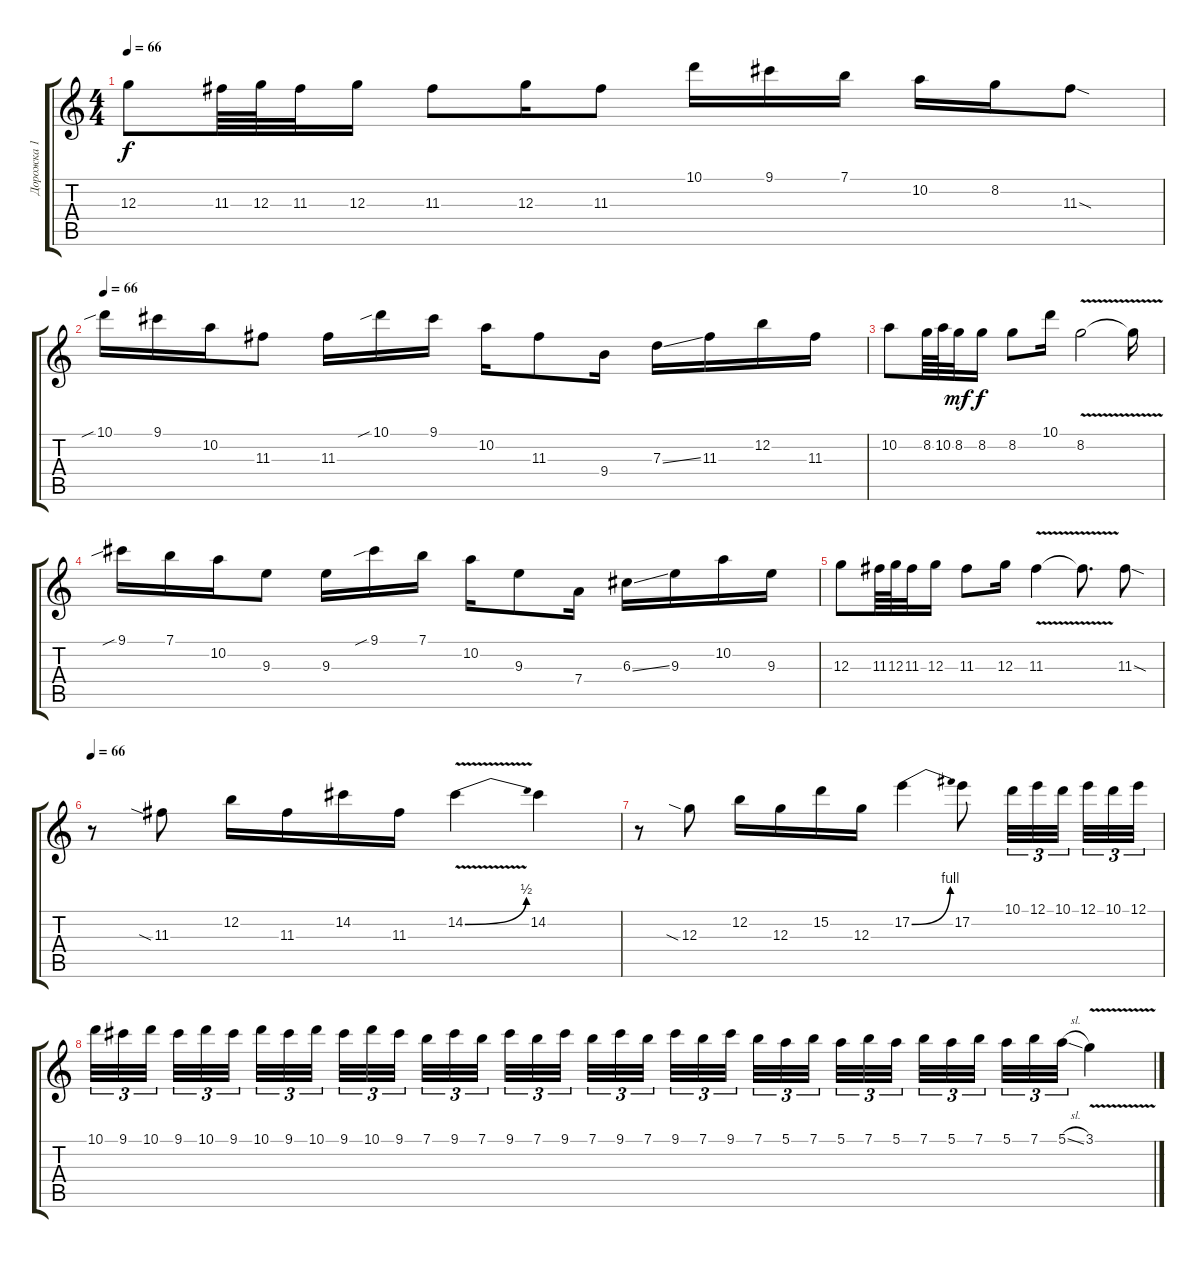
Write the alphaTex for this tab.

\track ("Дорожка 1" "Дорожка 1") {instrument overdrivenguitar}
\staff {score tabs}
\tuning (E4 B3 G3 D3 A2 E2) {hide}
\ts (4 4)
\tempo 66
\clef g2
\ks c
12.3.8{dy f} 11.3.64 12.3.64 11.3.32 12.3.16 11.3.8 12.3.16 11.3.8 10.1.16 9.1.16 7.1.16 10.2.16 8.2.16 11.3{sod}.8 |
\tempo 66
10.1{sib}.16 9.1.16 10.2.16 11.3.8 11.3.16 10.1{sib}.16 9.1.16 10.2.16 11.3.8 9.4.16 7.3{ss}.16 11.3.16 12.2.16 11.3.16 |
10.2.8 8.2.64 10.2.64 8.2.32{dy mf} 8.2.16{dy f} 8.2.8 10.1.16 8.2{v}.2 8.2{t}.16 |
9.1{sib}.16 7.1.16 10.2.16 9.3.8 9.3.16 9.1{sib}.16 7.1.16 10.2.16 9.3.8 7.4.16 6.3{ss}.16 9.3.16 10.2.16 9.3.16 |
12.3.8 11.3.64 12.3.64 11.3.32 12.3.16 11.3.8 12.3.16 11.3{v}.4 11.3{t}.8{d} 11.3{sod}.8 |
\tempo 66
r.8 11.3{sia}.8 12.2.16 11.3.16 14.2.16 11.3.16 14.2{be (bend 0 0 60 2) v}.4 14.2.4 |
r.8 12.3{sia}.8 12.2.16 12.3.16 15.2.16 12.3.16 17.2{be (bend 0 0 60 4)}.4 17.2.8 10.1.32{tu (3 2)} 12.1.32{tu (3 2)} 10.1.32{tu (3 2) beam splitsecondary} 12.1.32{tu (3 2)} 10.1.32{tu (3 2)} 12.1.32{tu (3 2)} |
10.1.32{tu (3 2)} 9.1.32{tu (3 2)} 10.1.32{tu (3 2) beam splitsecondary} 9.1.32{tu (3 2)} 10.1.32{tu (3 2)} 9.1.32{tu (3 2) beam splitsecondary} 10.1.32{tu (3 2)} 9.1.32{tu (3 2)} 10.1.32{tu (3 2) beam splitsecondary} 9.1.32{tu (3 2)} 10.1.32{tu (3 2)} 9.1.32{tu (3 2)} 7.1.32{tu (3 2)} 9.1.32{tu (3 2)} 7.1.32{tu (3 2) beam splitsecondary} 9.1.32{tu (3 2)} 7.1.32{tu (3 2)} 9.1.32{tu (3 2) beam splitsecondary} 7.1.32{tu (3 2)} 9.1.32{tu (3 2)} 7.1.32{tu (3 2) beam splitsecondary} 9.1.32{tu (3 2)} 7.1.32{tu (3 2)} 9.1.32{tu (3 2)} 7.1.32{tu (3 2)} 5.1.32{tu (3 2)} 7.1.32{tu (3 2) beam splitsecondary} 5.1.32{tu (3 2)} 7.1.32{tu (3 2)} 5.1.32{tu (3 2) beam splitsecondary} 7.1.32{tu (3 2)} 5.1.32{tu (3 2)} 7.1.32{tu (3 2) beam splitsecondary} 5.1.32{tu (3 2)} 7.1.32{tu (3 2)} 5.1{sl}.32{tu (3 2)} 3.1{v}.4
